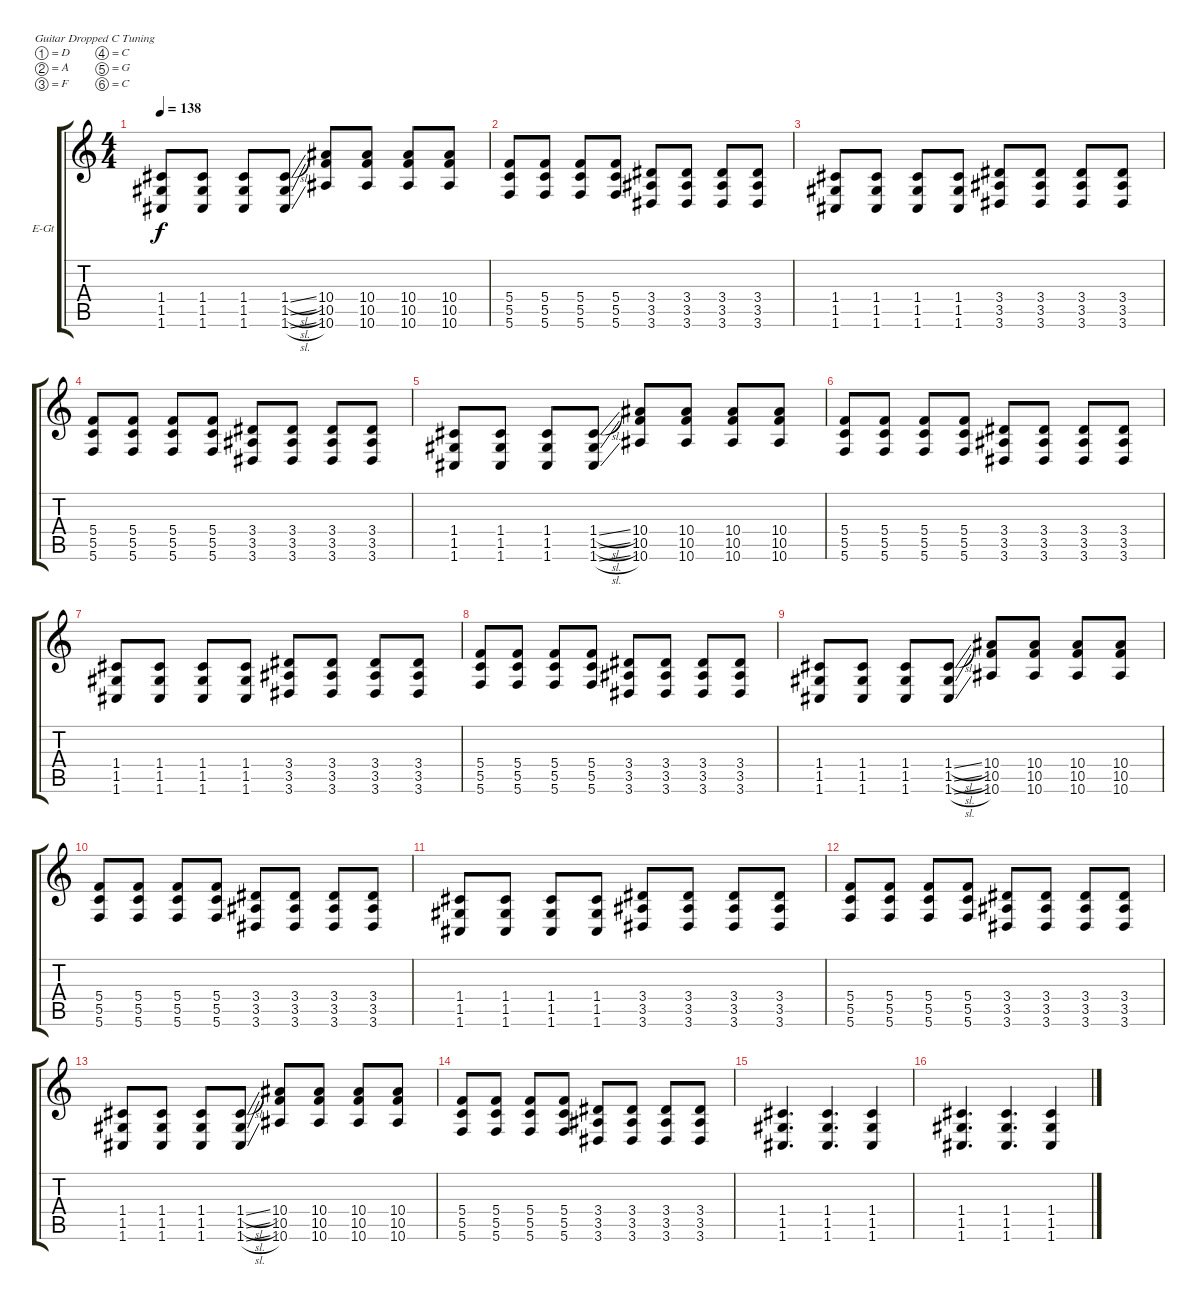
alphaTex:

\defaultSystemsLayout 4
\bracketExtendMode groupsimilarinstruments
\firstSystemTrackNameOrientation horizontal
\otherSystemsTrackNameOrientation horizontal
\track ("Guitar 2" "E-Gt") {instrument overdrivenguitar}
\staff {score tabs}
\tuning (D4 A3 F3 C3 G2 C2)
\ts (4 4)
\tempo 138
\clef g2
\ks c
(1.6 1.5 1.4).8{dy f} (1.6 1.5 1.4).8 (1.4 1.5 1.6).8 (1.6{sl} 1.5{sl} 1.4{sl}).8 (10.4 10.5 10.6).8 (10.5 10.4 10.6).8 (10.4 10.5 10.6).8 (10.6 10.5 10.4).8 |
(5.6 5.5 5.4).8 (5.4 5.5 5.6).8 (5.4 5.5 5.6).8 (5.4 5.5 5.6).8 (3.4 3.5 3.6).8 (3.6 3.5 3.4).8 (3.6 3.5 3.4).8 (3.6 3.4 3.5).8 |
(1.6 1.5 1.4).8 (1.6 1.5 1.4).8 (1.4 1.5 1.6).8 (1.6 1.5 1.4).8 (3.4 3.5 3.6).8 (3.5 3.4 3.6).8 (3.4 3.5 3.6).8 (3.6 3.5 3.4).8 |
(5.6 5.5 5.4).8 (5.4 5.5 5.6).8 (5.4 5.5 5.6).8 (5.4 5.5 5.6).8 (3.4 3.5 3.6).8 (3.6 3.5 3.4).8 (3.6 3.5 3.4).8 (3.6 3.4 3.5).8 |
(1.6 1.5 1.4).8 (1.6 1.5 1.4).8 (1.4 1.5 1.6).8 (1.6{sl} 1.5{sl} 1.4{sl}).8 (10.4 10.5 10.6).8 (10.5 10.4 10.6).8 (10.4 10.5 10.6).8 (10.6 10.5 10.4).8 |
(5.6 5.5 5.4).8 (5.4 5.5 5.6).8 (5.4 5.5 5.6).8 (5.4 5.5 5.6).8 (3.4 3.5 3.6).8 (3.6 3.5 3.4).8 (3.6 3.5 3.4).8 (3.6 3.4 3.5).8 |
(1.6 1.5 1.4).8 (1.6 1.5 1.4).8 (1.4 1.5 1.6).8 (1.6 1.5 1.4).8 (3.4 3.5 3.6).8 (3.5 3.4 3.6).8 (3.4 3.5 3.6).8 (3.6 3.5 3.4).8 |
(5.6 5.5 5.4).8 (5.4 5.5 5.6).8 (5.4 5.5 5.6).8 (5.4 5.5 5.6).8 (3.4 3.5 3.6).8 (3.6 3.5 3.4).8 (3.6 3.5 3.4).8 (3.6 3.4 3.5).8 |
(1.6 1.5 1.4).8 (1.6 1.5 1.4).8 (1.4 1.5 1.6).8 (1.6{sl} 1.5{sl} 1.4{sl}).8 (10.4 10.5 10.6).8 (10.5 10.4 10.6).8 (10.4 10.5 10.6).8 (10.6 10.5 10.4).8 |
(5.6 5.5 5.4).8 (5.4 5.5 5.6).8 (5.4 5.5 5.6).8 (5.4 5.5 5.6).8 (3.4 3.5 3.6).8 (3.6 3.5 3.4).8 (3.6 3.5 3.4).8 (3.6 3.4 3.5).8 |
(1.6 1.5 1.4).8 (1.6 1.5 1.4).8 (1.4 1.5 1.6).8 (1.6 1.5 1.4).8 (3.4 3.5 3.6).8 (3.5 3.4 3.6).8 (3.4 3.5 3.6).8 (3.6 3.5 3.4).8 |
(5.6 5.5 5.4).8 (5.4 5.5 5.6).8 (5.4 5.5 5.6).8 (5.4 5.5 5.6).8 (3.4 3.5 3.6).8 (3.6 3.5 3.4).8 (3.6 3.5 3.4).8 (3.6 3.4 3.5).8 |
(1.6 1.5 1.4).8 (1.6 1.5 1.4).8 (1.4 1.5 1.6).8 (1.6{sl} 1.5{sl} 1.4{sl}).8 (10.4 10.5 10.6).8 (10.5 10.4 10.6).8 (10.4 10.5 10.6).8 (10.6 10.5 10.4).8 |
(5.6 5.5 5.4).8 (5.4 5.5 5.6).8 (5.4 5.5 5.6).8 (5.4 5.5 5.6).8 (3.4 3.5 3.6).8 (3.6 3.5 3.4).8 (3.6 3.5 3.4).8 (3.6 3.4 3.5).8 |
(1.6 1.5 1.4).4{d} (1.4 1.5 1.6).4{d} (1.6 1.5 1.4).4 |
(1.6 1.5 1.4).4{d} (1.4 1.5 1.6).4{d} (1.6 1.5 1.4).4
